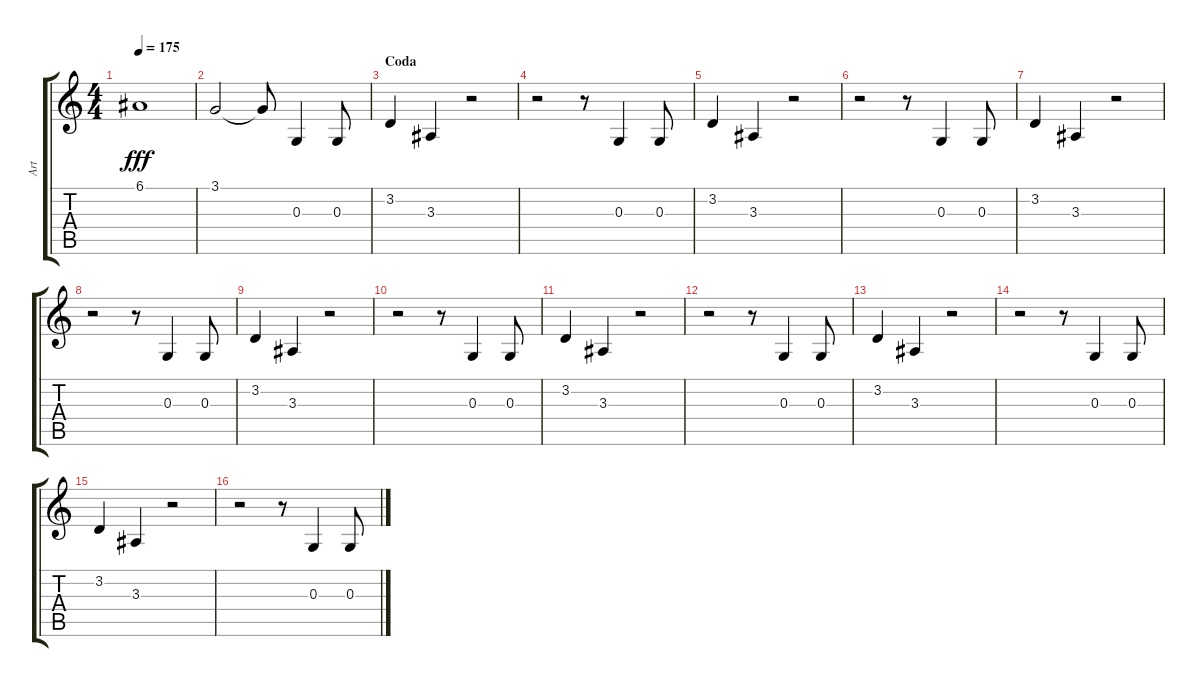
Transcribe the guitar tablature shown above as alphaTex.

\track ("Art" "Art") {instrument tenorsax}
\staff {score tabs}
\tuning (E4 B3 G3 D3 A2 E2) {hide}
\ts (4 4)
\tempo 175
\clef g2
\ks c
6.1.1{dy fff} |
3.1.2 3.1{t}.8 0.3.4 0.3.8 |
\section ("" "Coda")
3.2.4 3.3.4 r.2 |
r.2 r.8 0.3.4 0.3.8 |
3.2.4 3.3.4 r.2 |
r.2 r.8 0.3.4 0.3.8 |
3.2.4 3.3.4 r.2 |
r.2 r.8 0.3.4 0.3.8 |
3.2.4 3.3.4 r.2 |
r.2 r.8 0.3.4 0.3.8 |
3.2.4 3.3.4 r.2 |
r.2 r.8 0.3.4 0.3.8 |
3.2.4 3.3.4 r.2 |
r.2 r.8 0.3.4 0.3.8 |
3.2.4 3.3.4 r.2 |
r.2 r.8 0.3.4 0.3.8
